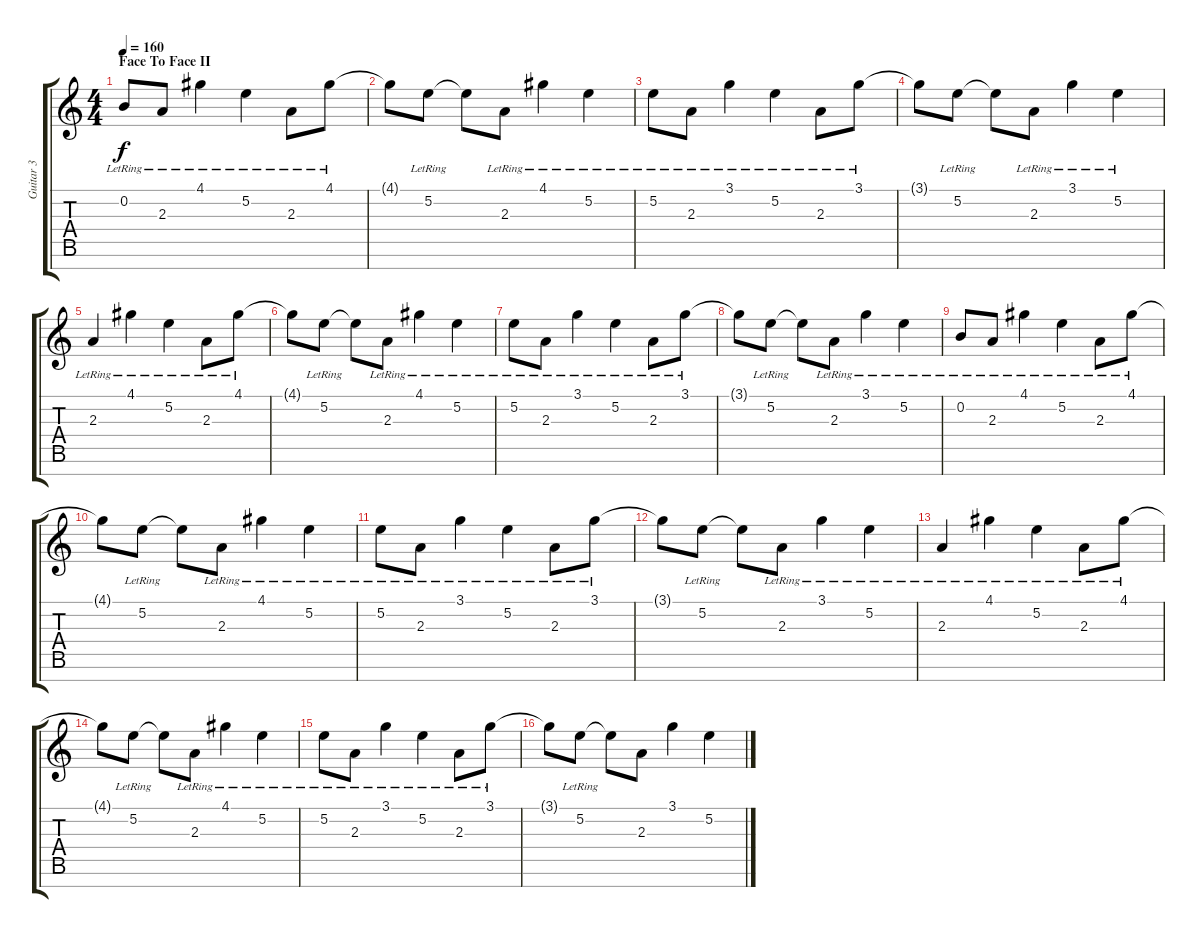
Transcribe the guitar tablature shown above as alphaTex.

\track ("Guitar 3" "Guitar 3") {instrument distortionguitar}
\staff {score tabs}
\tuning (E4 B3 G3 D3 A2 E2 B1) {hide}
\ts (4 4)
\section ("" "Face To Face II")
\tempo 160
\clef g2
\ks c
0.2{lr}.8{dy f instrument acousticguitarsteel} 2.3{lr}.8 4.1{lr}.4 5.2{lr}.4 2.3{lr}.8 4.1{lr}.8 |
4.1{t}.8 5.2{lr}.8 5.2{t}.8 2.3{lr}.8 4.1{lr}.4 5.2{lr}.4 |
5.2{lr}.8 2.3{lr}.8 3.1{lr}.4 5.2{lr}.4 2.3{lr}.8 3.1{lr}.8 |
3.1{t}.8 5.2{lr}.8 5.2{t}.8 2.3{lr}.8 3.1{lr}.4 5.2{lr}.4 |
2.3{lr}.4 4.1{lr}.4 5.2{lr}.4 2.3{lr}.8 4.1{lr}.8 |
4.1{t}.8 5.2{lr}.8 5.2{t}.8 2.3{lr}.8 4.1{lr}.4 5.2{lr}.4 |
5.2{lr}.8 2.3{lr}.8 3.1{lr}.4 5.2{lr}.4 2.3{lr}.8 3.1{lr}.8 |
3.1{t}.8 5.2{lr}.8 5.2{t}.8 2.3{lr}.8 3.1{lr}.4 5.2{lr}.4 |
0.2{lr}.8 2.3{lr}.8 4.1{lr}.4 5.2{lr}.4 2.3{lr}.8 4.1{lr}.8 |
4.1{t}.8 5.2{lr}.8 5.2{t}.8 2.3{lr}.8 4.1{lr}.4 5.2{lr}.4 |
5.2{lr}.8 2.3{lr}.8 3.1{lr}.4 5.2{lr}.4 2.3{lr}.8 3.1{lr}.8 |
3.1{t}.8 5.2{lr}.8 5.2{t}.8 2.3{lr}.8 3.1{lr}.4 5.2{lr}.4 |
2.3{lr}.4 4.1{lr}.4 5.2{lr}.4 2.3{lr}.8 4.1{lr}.8 |
4.1{t}.8 5.2{lr}.8 5.2{t}.8 2.3{lr}.8 4.1{lr}.4 5.2{lr}.4 |
5.2{lr}.8 2.3{lr}.8 3.1{lr}.4 5.2{lr}.4 2.3{lr}.8 3.1{lr}.8 |
3.1{t}.8 5.2{lr}.8 5.2{t}.8 2.3.8 3.1.4 5.2.4
